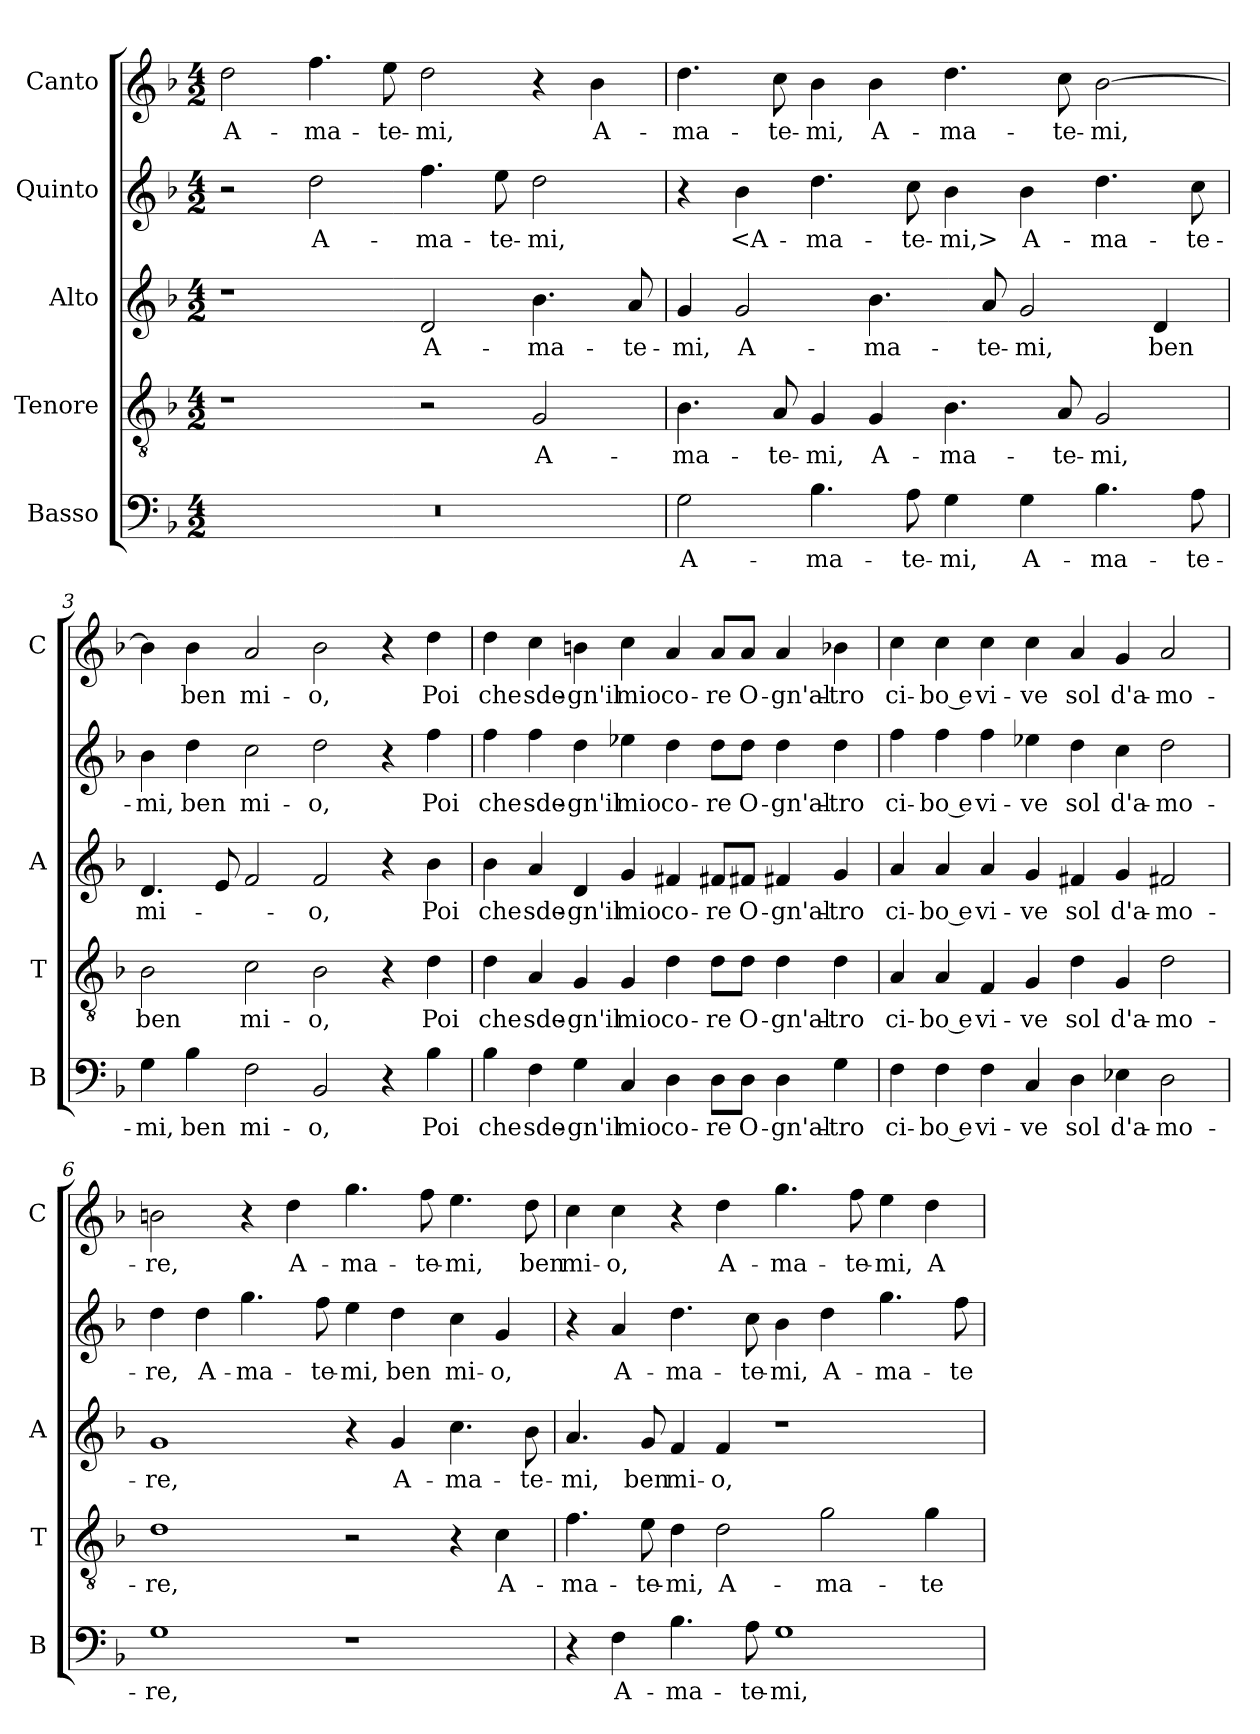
**kern	**text	**kern	**text	**kern	**text	**kern	**text	**kern	**text
*part5	*part5	*part4	*part4	*part3	*part3	*part2	*part2	*part1	*part1
*staff5	*staff5	*staff4	*staff4	*staff3	*staff3	*staff2	*staff2	*staff1	*staff1
*I"Basso	*	*I"Tenore	*	*I"Alto	*	*I"Quinto	*	*I"Canto	*
*I'B	*	*I'T	*	*I'A	*	*	*	*I'C	*
*clefF4	*	*clefGv2	*	*clefG2	*	*clefG2	*	*clefG2	*
*k[b-]	*	*k[b-]	*	*k[b-]	*	*k[b-]	*	*k[b-]	*
*F:	*	*F:	*	*F:	*	*F:	*	*F:	*
*M4/2	*	*M4/2	*	*M4/2	*	*M4/2	*	*M4/2	*
=1	=1	=1	=1	=1	=1	=1	=1	=1	=1
0r	.	1r	.	1r	.	2r	.	2dd	A-
.	.	.	.	.	.	2dd	A-	4.ff	-ma-
.	.	.	.	.	.	.	.	8ee	-te-
.	.	2r	.	2d	A-	4.ff	-ma-	2dd	-mi,
.	.	.	.	.	.	8ee	-te-	.	.
.	.	2G	A-	4.b-	-ma-	2dd	-mi,	4r	.
.	.	.	.	.	.	.	.	4b-	A-
.	.	.	.	8a	-te-	.	.	.	.
=2	=2	=2	=2	=2	=2	=2	=2	=2	=2
2G	A-	4.B-	-ma-	4g	-mi,	4r	.	4.dd	-ma-
.	.	.	.	2g	A-	4b-	<A-	.	.
.	.	8A	-te-	.	.	.	.	8cc	-te-
4.B-	-ma-	4G	-mi,	.	.	4.dd	-ma-	4b-	-mi,
.	.	4G	A-	4.b-	-ma-	.	.	4b-	A-
8A	-te-	.	.	.	.	8cc	-te-	.	.
4G	-mi,	4.B-	-ma-	.	.	4b-	-mi,>	4.dd	-ma-
.	.	.	.	8a	-te-	.	.	.	.
4G	A-	.	.	2g	-mi,	4b-	A-	.	.
.	.	8A	-te-	.	.	.	.	8cc	-te-
4.B-	-ma-	2G	-mi,	.	.	4.dd	-ma-	[2b-	-mi,
.	.	.	.	4d	ben	.	.	.	.
8A	-te-	.	.	.	.	8cc	-te-	.	.
=3	=3	=3	=3	=3	=3	=3	=3	=3	=3
4G	-mi,	2B-	ben	4.d	mi-	4b-	-mi,	4b-]	.
4B-	ben	.	.	.	.	4dd	ben	4b-	ben
.	.	.	.	8e	.	.	.	.	.
2F	mi-	2c	mi-	2f	.	2cc	mi-	2a	mi-
2BB-	-o,	2B-	-o,	2f	-o,	2dd	-o,	2b-	-o,
4r	.	4r	.	4r	.	4r	.	4r	.
4B-	Poi	4d	Poi	4b-	Poi	4ff	Poi	4dd	Poi
=4	=4	=4	=4	=4	=4	=4	=4	=4	=4
4B-	che	4d	che	4b-	che	4ff	che	4dd	che
4F	sde-	4A	sde-	4a	sde-	4ff	sde-	4cc	sde-
4G	-gn'il	4G	-gn'il	4d	-gn'il	4dd	-gn'il	4bn	-gn'il
4C	mio	4G	mio	4g	mio	4ee-X	mio	4cc	mio
4D	co-	4d	co-	4f#X	co-	4dd	co-	4a	co-
8D\L	-re	8d\L	-re	8f#X/L	-re	8dd\L	-re	8a/L	-re
8D\J	O-	8d\J	O-	8f#X/J	O-	8dd\J	O-	8a/J	O-
4D	-gn'al-	4d	-gn'al-	4f#X	-gn'al-	4dd	-gn'al-	4a	-gn'al-
4G	-tro	4d	-tro	4g	-tro	4dd	-tro	4b-X	-tro
=5	=5	=5	=5	=5	=5	=5	=5	=5	=5
4F	ci-	4A	ci-	4a	ci-	4ff	ci-	4cc	ci-
4F	-bo e	4A	-bo e	4a	-bo e	4ff	-bo e	4cc	-bo e
4F	vi-	4F	vi-	4a	vi-	4ff	vi-	4cc	vi-
4C	-ve	4G	-ve	4g	-ve	4ee-X	-ve	4cc	-ve
4D	sol	4d	sol	4f#X	sol	4dd	sol	4a	sol
4E-X	d'a-	4G	d'a-	4g	d'a-	4cc	d'a-	4g	d'a-
2D	-mo-	2d	-mo-	2f#X	-mo-	2dd	-mo-	2a	-mo-
=6	=6	=6	=6	=6	=6	=6	=6	=6	=6
1G	-re,	1d	-re,	1g	-re,	4dd	-re,	2bn	-re,
.	.	.	.	.	.	4dd	A-	.	.
.	.	.	.	.	.	4.gg	-ma-	4r	.
.	.	.	.	.	.	.	.	4dd	A-
.	.	.	.	.	.	8ff	-te-	.	.
1r	.	2r	.	4r	.	4ee	-mi,	4.gg	-ma-
.	.	.	.	4g	A-	4dd	ben	.	.
.	.	.	.	.	.	.	.	8ff	-te-
.	.	4r	.	4.cc	-ma-	4cc	mi-	4.ee	-mi,
.	.	4c	A-	.	.	4g	-o,	.	.
.	.	.	.	8b-	-te-	.	.	8dd	ben
=7	=7	=7	=7	=7	=7	=7	=7	=7	=7
4r	.	4.f	-ma-	4.a	-mi,	4r	.	4cc	mi-
4F	A-	.	.	.	.	4a	A-	4cc	-o,
.	.	8e	-te-	8g	ben	.	.	.	.
4.B-	-ma-	4d	-mi,	4f	mi-	4.dd	-ma-	4r	.
.	.	2d	A-	4f	-o,	.	.	4dd	A-
8A	-te-	.	.	.	.	8cc	-te-	.	.
1G	-mi,	.	.	1r	.	4b-	-mi,	4.gg	-ma-
.	.	2g	-ma-	.	.	4dd	A-	.	.
.	.	.	.	.	.	.	.	8ff	-te-
.	.	.	.	.	.	4.gg	-ma-	4ee	-mi,
.	.	4g	-te-	.	.	.	.	4dd	A-
.	.	.	.	.	.	8ff	-te-	.	.
=	=	=	=	=	=	=	=	=	=
*-	*-	*-	*-	*-	*-	*-	*-	*-	*-
